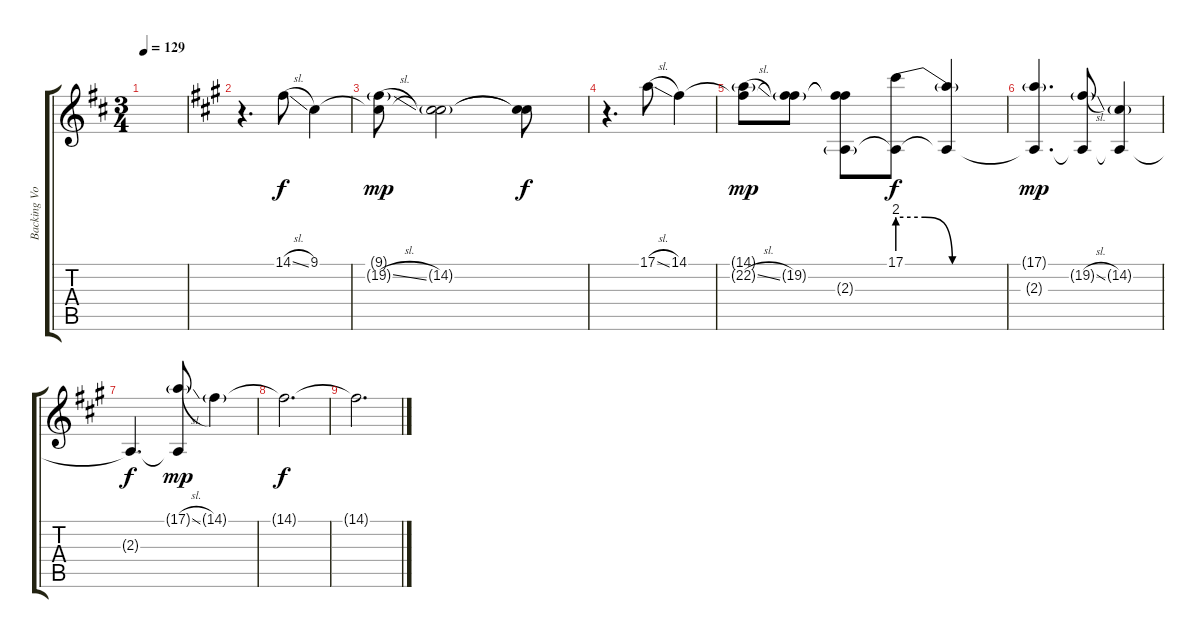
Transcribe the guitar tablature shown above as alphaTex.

\track ("Backing Vocals" "Backing Vo") {instrument choiraahs}
\staff {score tabs}
\tuning (E4 B3 G3 D3 A2 E2) {hide}
\ts (3 4)
\tempo 129
\clef g2
\ks bminor
|
\ks f#minor
r.4{d volume 8} 14.1{sl}.8{dy f} 9.1.4 |
(9.1{t} 19.2{sl g}).8{dy mp} (9.1{t} 14.2{g}).2 (9.1{t} 14.2{t}).8{dy f} |
r.4{d} 17.1{sl}.8 14.1.4 |
(14.1{t} 22.2{sl g}).8{dy mp} (14.1{t} 19.2{g}).8 (14.1{t} 19.2{t} 2.3{g}).8 (17.1{be (custom 0 8 15 8 30 0 60 0)} 2.3{t}).8{dy f} (17.1{t} 2.3{t}).4 |
(17.1{g} 2.3{t}).4{d dy mp} (19.2{sl g} 2.3{t}).8 (14.2{g} 2.3{t}).4 |
2.3{t}.4{d dy f} (17.1{sl g} 2.3{t}).8{dy mp} 14.1{g}.4 |
14.1{t}.2{d dy f volume 0} |
14.1{t}.2{d}
